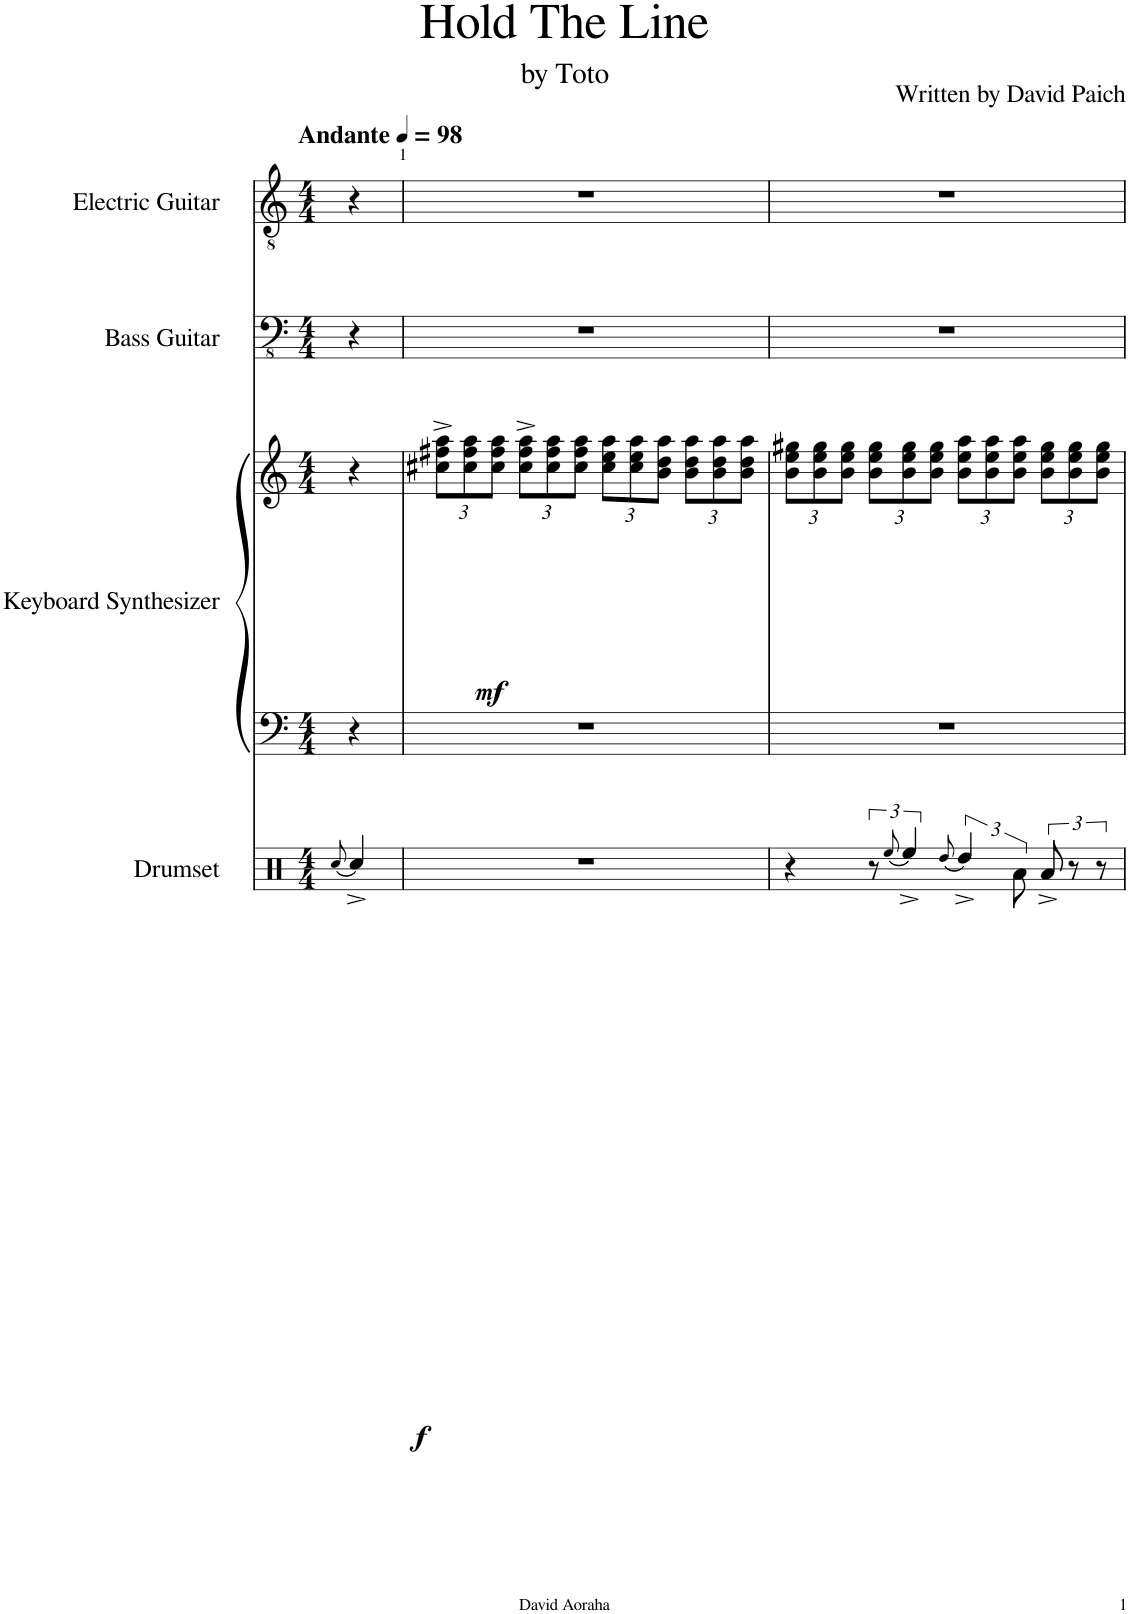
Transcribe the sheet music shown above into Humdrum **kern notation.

**kern	**dynam	**kern	**kern	**dynam	**kern	**kern
*part4	*part4	*part3	*part3	*part3	*part2	*part1
*staff5	*staff5	*staff4	*staff3	*staff3/4	*staff2	*staff1
*I"Drumset	*	*I"Keyboard Synthesizer	*	*	*I"Bass Guitar	*I"Electric Guitar
*I'Drs.	*	*I'Synth.	*	*	*I'B. Guit.	*I'El. Guit.
*clefX	*	*clefF4	*clefG2	*	*clefFv4	*clefGv2
*k[]	*	*k[]	*k[]	*	*k[]	*k[]
*M4/4	*	*M4/4	*M4/4	*	*M4/4	*M4/4
*MM98	*	*MM98	*MM98	*	*MM98	*MM98
=	=	=	=	=	=	=
[8qRcc/	.	.	.	.	.	.
!	!	!	!	!	!	!LO:TX:a:B:t=Andante
!	!LO:DY:b	!	!	!	!	!
4Rcc^/]	f	4r	4r	.	4r	4r
=1	=1	=1	=1	=1	=1	=1
*	*	*	*Xbrackettup	*	*	*
!	!	!	!	!LO:DY:b	!	!
1r	.	1r	12cc#X\^ 12ff#X\^ 12aa\^L	mf	1r	1r
.	.	.	12cc#\ 12ff#\ 12aa\	.	.	.
.	.	.	12cc#\ 12ff#\ 12aa\J	.	.	.
.	.	.	12cc#\^ 12ff#\^ 12aa\^L	.	.	.
.	.	.	12cc#\ 12ff#\ 12aa\	.	.	.
.	.	.	12cc#\ 12ff#\ 12aa\J	.	.	.
.	.	.	12cc#\ 12ee\ 12aa\L	.	.	.
.	.	.	12cc#\ 12ee\ 12aa\	.	.	.
.	.	.	12b\ 12dd\ 12aa\J	.	.	.
.	.	.	12b\ 12dd\ 12aa\L	.	.	.
.	.	.	12b\ 12dd\ 12aa\	.	.	.
.	.	.	12b\ 12dd\ 12aa\J	.	.	.
=2	=2	=2	=2	=2	=2	=2
4r	.	1r	12b\ 12ee\ 12gg#X\L	.	1r	1r
.	.	.	12b\ 12ee\ 12gg#\	.	.	.
.	.	.	12b\ 12ee\ 12gg#\J	.	.	.
12r	.	.	12b\ 12ee\ 12gg#\L	.	.	.
[8qRee/	.	.	.	.	.	.
6Ree^/]	.	.	12b\ 12ee\ 12gg#\	.	.	.
.	.	.	12b\ 12ee\ 12gg#\J	.	.	.
[8qRdd/	.	.	.	.	.	.
6Rdd^/]	.	.	12b\ 12ee\ 12aa\L	.	.	.
.	.	.	12b\ 12ee\ 12aa\	.	.	.
12Ra\	.	.	12b\ 12ee\ 12aa\J	.	.	.
12Ra^/	.	.	12b\ 12ee\ 12gg#\L	.	.	.
12r	.	.	12b\ 12ee\ 12gg#\	.	.	.
12r	.	.	12b\ 12ee\ 12gg#\J	.	.	.
=	=	=	=	=	=	=
*-	*-	*-	*-	*-	*-	*-
